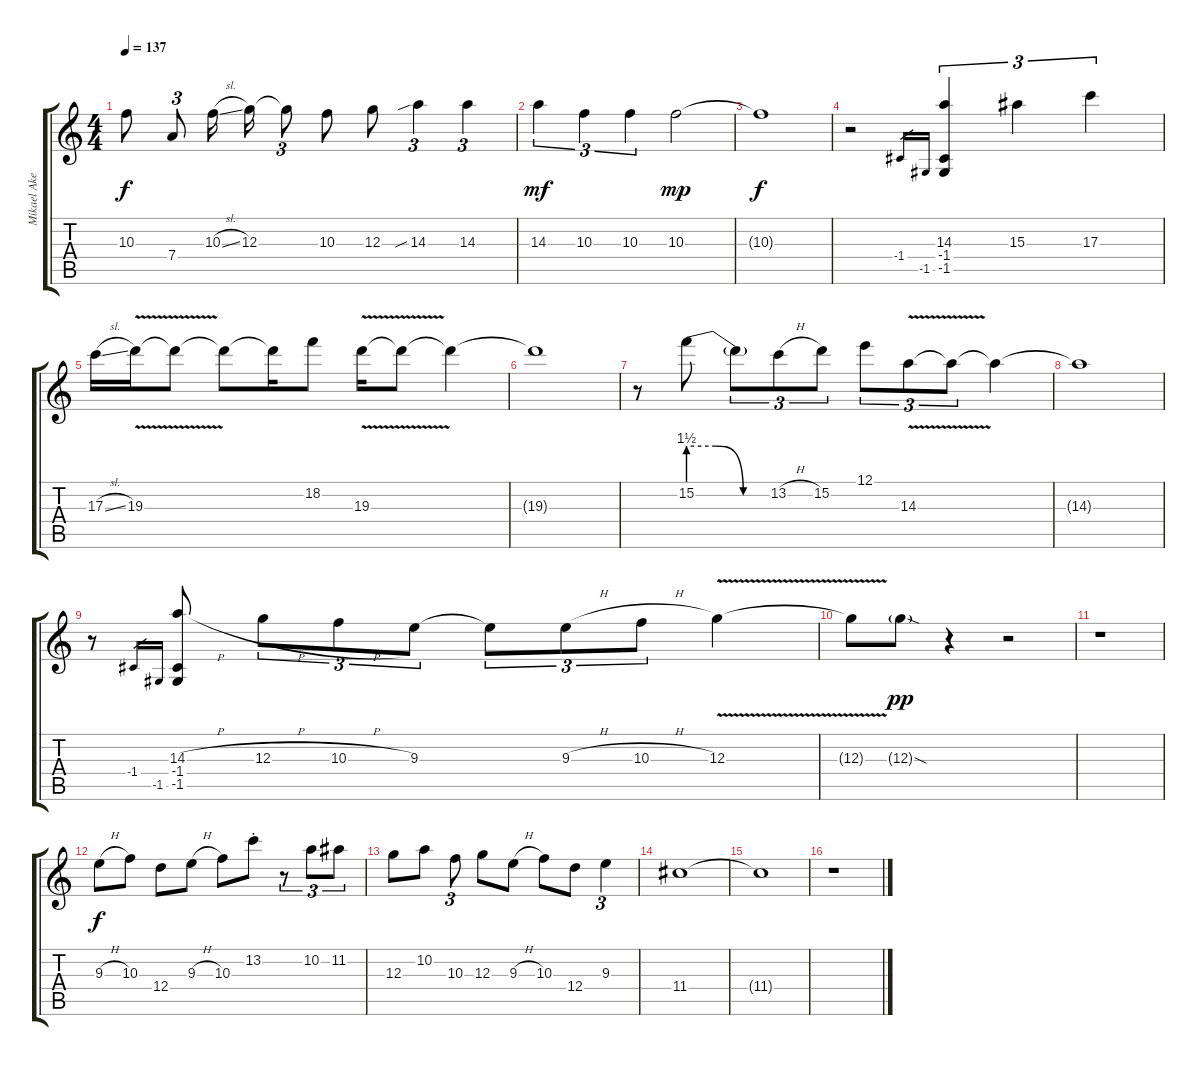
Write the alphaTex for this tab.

\track ("Mikael Akerfeldt (Acoustique et solo)" "Mikael Ake") {instrument acousticguitarsteel}
\staff {score tabs}
\tuning (E4 B3 G3 D3 A2 E2) {hide}
\ts (4 4)
\tempo 137
\clef g2
\ks c
10.3.8{dy f} 7.4.8{tu (3 2)} 10.3{sl}.16 12.3.16 12.3{t}.8{tu (3 2)} 10.3.8 12.3.8 14.3{sib}.4{tu (3 2)} 14.3.4{tu (3 2)} |
14.3.4{tu (3 2) dy mf} 10.3.4{tu (3 2)} 10.3.4{tu (3 2)} 10.3.2{dy mp} |
10.3{t}.1{dy f} |
r.2 -1.4.16{gr} -1.5.16{gr} (14.3 -1.4 -1.5).4{tu (3 2)} 15.3.4{tu (3 2)} 17.3.4{tu (3 2)} |
17.3{sl}.16 19.3{v}.16 19.3{t}.8 19.3{t}.8 19.3{t}.16 18.2.8 19.3{v}.16 19.3{t}.8 19.3{t}.4 |
19.3{t}.1 |
r.8 15.2{be (custom 0 6 20 6 40 0 60 0)}.8 15.2{t}.8{tu (3 2)} 13.2{h}.8{tu (3 2)} 15.2.8{tu (3 2)} 12.1.8{tu (3 2)} 14.3{v}.8{tu (3 2)} 14.3{t}.8{tu (3 2)} 14.3{t}.4 |
14.3{t}.1 |
r.8 -1.4.16{gr} -1.5.16{gr} (14.3{h} -1.4 -1.5).8 12.3{h}.8{tu (3 2)} 10.3{h}.8{tu (3 2)} 9.3.8{tu (3 2)} 9.3{t}.8{tu (3 2)} 9.3{h}.8{tu (3 2)} 10.3{h}.8{tu (3 2)} 12.3{v}.4 |
12.3{t}.8 12.3{sod g}.8{dy pp} r.4 r.2 |
r.1 |
9.3{h}.8{dy f} 10.3.8 12.4.8 9.3{h}.8 10.3.8 13.2{st}.8 r.8{tu (3 2)} 10.2.8{tu (3 2)} 11.2.8{tu (3 2)} |
12.3.8 10.2.8 10.3.8{tu (3 2)} 12.3.8 9.3{h}.8 10.3.8 12.4.8 9.3.4{tu (3 2)} |
11.4.1 |
11.4{t}.1 |
r.1
